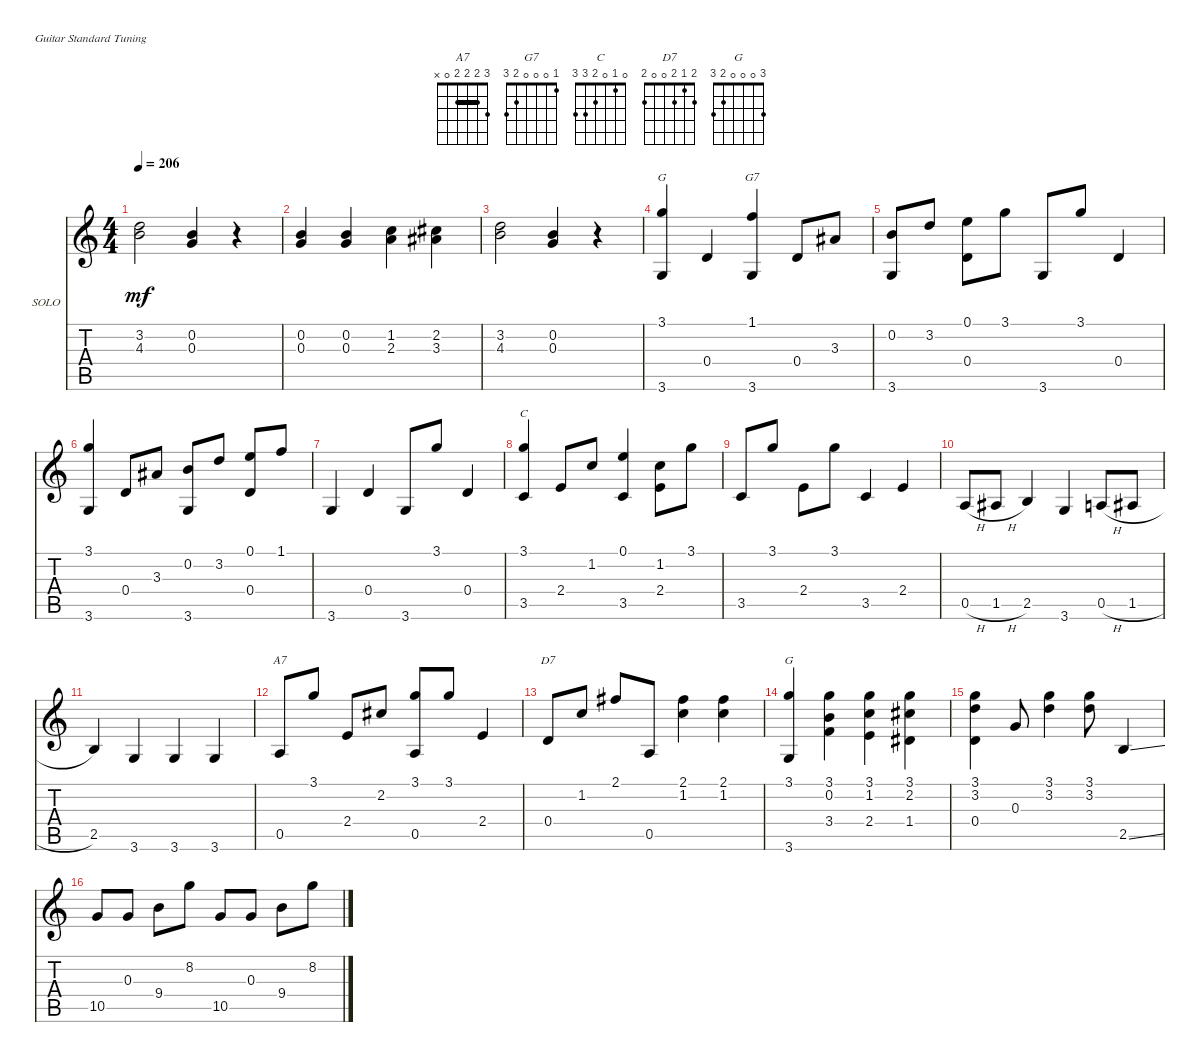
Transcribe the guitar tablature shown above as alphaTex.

\defaultSystemsLayout 4
\bracketExtendMode nobrackets
\firstSystemTrackNameOrientation horizontal
\otherSystemsTrackNameOrientation horizontal
\track ("Blind Blake" "SOLO") {instrument acousticguitarsteel}
\staff {score tabs}
\tuning (E4 B3 G3 D3 A2 E2)
\chord ("A7" 3 2 2 2 0 x) {barre (2 2)}
\chord ("G7" 1 0 0 0 2 3)
\chord ("C" 0 1 0 2 3 3)
\chord ("D7" 2 1 2 0 0 2)
\chord ("G" 3 0 0 0 2 3)
\ts (4 4)
\tempo 206
\clef g2
\ks c
(4.3 3.2).2{dy mf} (0.3 0.2).4 r.4 |
(0.2 0.3).4 (0.3 0.2).4 (1.2 2.3).4 (3.3 2.2).4 |
(3.2 4.3).2 (0.2 0.3).4 r.4 |
(3.1 3.6).4{ch "G"} 0.4.4 (3.6 1.1).4{ch "G7"} 0.4.8 3.3.8 |
(3.6 0.2).8 3.2.8 (0.4 0.1).8 3.1.8 3.6.8 3.1.8 0.4.4 |
(3.6 3.1).4 0.4.8 3.3.8 (0.2 3.6).8 3.2.8 (0.4 0.1).8 1.1.8 |
3.6.4 0.4.4 3.6.8 3.1.8 0.4.4 |
(3.5 3.1).4{ch "C"} 2.4.8 1.2.8 (3.5 0.1).4 (1.2 2.4).8 3.1.8 |
3.5.8 3.1.8 2.4.8 3.1.8 3.5.4 2.4.4 |
0.5{h}.8 1.5{h}.8 2.5.4 3.6.4 0.5{h}.8 1.5{h}.8 |
2.5.4 3.6.4 3.6.4 3.6.4 |
0.5.8{ch "A7"} 3.1.8 2.4.8 2.2.8 (3.1 0.5).8 3.1.8 2.4.4 |
0.4.8{ch "D7"} 1.2.8 2.1.8 0.5.8 (1.2 2.1).4 (2.1 1.2).4 |
(3.6 3.1).4{ch "G"} (0.2 3.4 3.1).4 (2.4 1.2 3.1).4 (2.2 1.4 3.1).4 |
(3.2 0.4 3.1).4 0.3.8 (3.2 3.1).4 (3.1 3.2).8 2.5{ss}.4 |
10.5.8 0.3.8 9.4.8 8.2.8 10.5.8 0.3.8 9.4.8 8.2.8
